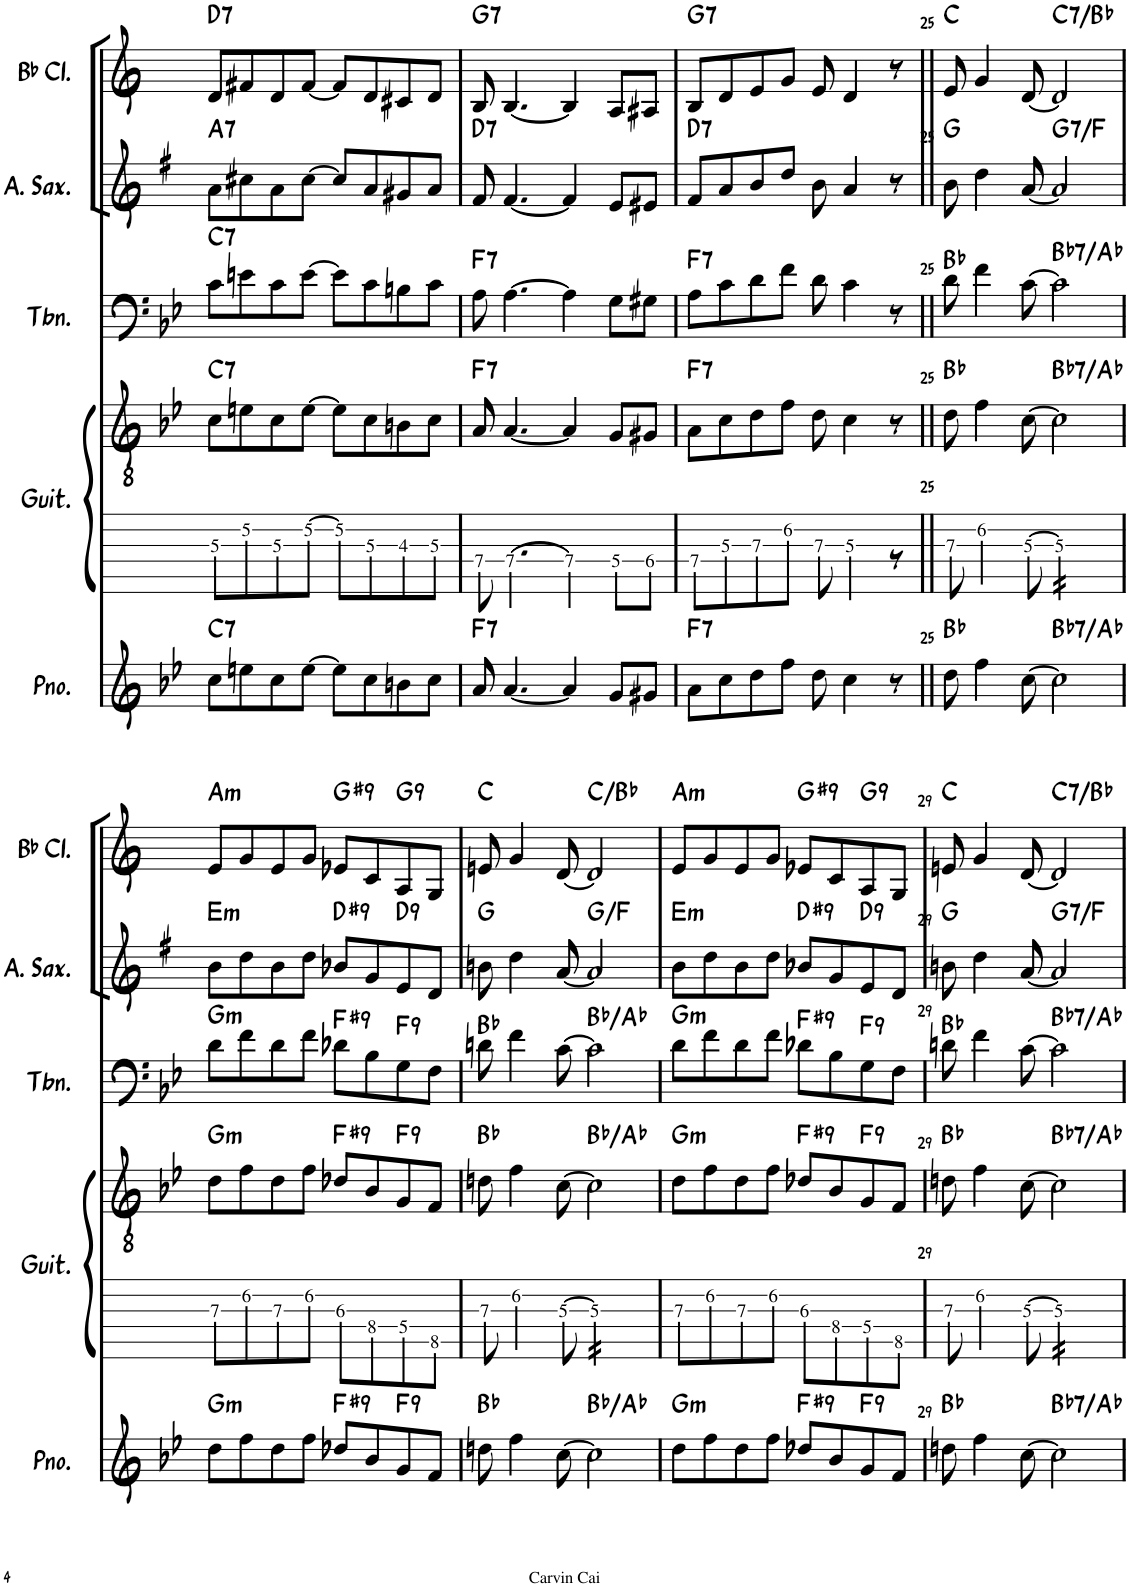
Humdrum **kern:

**kern	**harte	**kern	**kern	**harte	**kern	**harte	**kern	**harte	**kern	**harte
*part5	*part5	*part4	*part4	*part4	*part3	*part3	*part2	*part2	*part1	*part1
*staff6	*	*staff5	*staff4	*	*staff3	*	*staff2	*	*staff1	*
*I"钢琴	*	*I"原音吉他	*	*	*I"长号	*	*I"中音萨克斯	*	*I"降B调单簧管	*
!!LO:PB:g=z
*clefG2	*	*	*clefGv2	*	*clefF4	*	*clefG2	*	*clefG2	*
*	*	*	*	*	*	*	*Trd5c9	*	*Trd1c2	*
*k[b-e-]	*	*k[b-e-]	*k[b-e-]	*	*k[b-e-]	*	*k[f#]	*	*k[]	*
*M4/4	*	*M4/4	*M4/4	*	*M4/4	*	*M4/4	*	*M4/4	*
=22	=22	=22	=22	=22	=22	=22	=22	=22	=22	=22
!	!LO:H:kt=7	!	!	!LO:H:kt=7	!	!LO:H:kt=7	!	!LO:H:kt=7	!	!LO:H:kt=7
8cc\L	C:7	8c\L	8c\L	C:7	8c\L	C:7	8a\L	A:7	8d/L	D:7
8een\	.	8e\	8en\	.	8en\	.	8cc#X\	.	8f#X/	.
8cc\	.	8cn\	8c\	.	8c\	.	8a\	.	8d/	.
[8ee\J	.	[8e\J	[8e\J	.	[8e\J	.	[8cc#\J	.	[8f#/J	.
8ee\L]	.	8e\L]	8e\L]	.	8e\L]	.	8cc#/L]	.	8f#/L]	.
8cc\	.	8c\	8c\	.	8c\	.	8a/	.	8d/	.
8bn\	.	8B\	8Bn\	.	8Bn\	.	8g#X/	.	8c#X/	.
8cc\J	.	8c\J	8c\J	.	8c\J	.	8a/J	.	8d/J	.
=23	=23	=23	=23	=23	=23	=23	=23	=23	=23	=23
!	!LO:H:kt=7	!	!	!LO:H:kt=7	!	!LO:H:kt=7	!	!LO:H:kt=7	!	!LO:H:kt=7
8a/	F:7	8A\	8A/	F:7	8A\	F:7	8f#/	D:7	8B/	G:7
[4.a/	.	[4.A\	[4.A/	.	[4.A\	.	[4.f#/	.	[4.B/	.
4a/]	.	4A\]	4A/]	.	4A\]	.	4f#/]	.	4B/]	.
8g/L	.	8G\L	8G/L	.	8G\L	.	8e/L	.	8A/L	.
8g#X/J	.	8G#\J	8G#X/J	.	8G#X\J	.	8e#X/J	.	8A#X/J	.
=24	=24	=24	=24	=24	=24	=24	=24	=24	=24	=24
!	!LO:H:kt=7	!	!	!LO:H:kt=7	!	!LO:H:kt=7	!	!LO:H:kt=7	!	!LO:H:kt=7
8a\L	F:7	8A\L	8A\L	F:7	8A\L	F:7	8f#/L	D:7	8B/L	G:7
8cc\	.	8c\	8c\	.	8c\	.	8a/	.	8d/	.
8dd\	.	8d\	8d\	.	8d\	.	8b/	.	8e/	.
8ff\J	.	8f\J	8f\J	.	8f\J	.	8dd/J	.	8g/J	.
8dd\	.	8d\	8d\	.	8d\	.	8b\	.	8e/	.
4cc\	.	4c\	4c\	.	4c\	.	4a/	.	4d/	.
8r	.	8r	8r	.	8r	.	8r	.	8r	.
=25||	=25||	=25||	=25||	=25||	=25||	=25||	=25||	=25||	=25||	=25||
8dd\	Bb:maj	8d\	8d\	Bb:maj	8d\	Bb:maj	8b\	G:maj	8e/	C:maj
4ff\	.	4f\	4f\	.	4f\	.	4dd\	.	4g/	.
[8cc\	.	[8c\	[8c\	.	[8c\	.	[8a/	.	[8d/	.
!	!LO:H:kt=7	!	!	!LO:H:kt=7	!	!LO:H:kt=7	!	!LO:H:kt=7	!	!LO:H:kt=7
2cc\]	Bb:7/b7	2c\]	2c\]	Bb:7/b7	2c\]	Bb:7/b7	2a/]	G:7/b7	2d/]	C:7/b7
!!LO:LB:g=z
=26	=26	=26	=26	=26	=26	=26	=26	=26	=26	=26
!	!LO:H:kt=m	!	!	!LO:H:kt=m	!	!LO:H:kt=m	!	!LO:H:kt=m	!	!LO:H:kt=m
8dd\L	G:min	8d\L	8d\L	G:min	8d\L	G:min	8b\L	E:min	8e/L	A:min
8ff\	.	8f\	8f\	.	8f\	.	8dd\	.	8g/	.
8dd\	.	8d\	8d\	.	8d\	.	8b\	.	8e/	.
8ff\J	.	8f\J	8f\J	.	8f\J	.	8dd\J	.	8g/J	.
!	!LO:H:kt=9	!	!	!LO:H:kt=9	!	!LO:H:kt=9	!	!LO:H:kt=9	!	!LO:H:kt=9
8dd-X/L	F#:9	8d-\L	8d-X/L	F#:9	8d-X\L	F#:9	8b-X/L	D#:9	8e-X/L	G#:9
8b-/	.	8B-\	8B-/	.	8B-\	.	8g/	.	8c/	.
!	!LO:H:kt=9	!	!	!LO:H:kt=9	!	!LO:H:kt=9	!	!LO:H:kt=9	!	!LO:H:kt=9
8g/	F:9	8G\	8G/	F:9	8G\	F:9	8e/	D:9	8A/	G:9
8f/J	.	8F\J	8F/J	.	8F\J	.	8d/J	.	8G/J	.
=27	=27	=27	=27	=27	=27	=27	=27	=27	=27	=27
8ddn\	Bb:maj	8dn\	8dn\	Bb:maj	8dn\	Bb:maj	8bn\	G:maj	8en/	C:maj
4ff\	.	4f\	4f\	.	4f\	.	4dd\	.	4g/	.
[8cc\	.	[8c\	[8c\	.	[8c\	.	[8a/	.	[8d/	.
2cc\]	Bb:maj/b7	2c\]	2c\]	Bb:maj/b7	2c\]	Bb:maj/b7	2a/]	G:maj/b7	2d/]	C:maj/b7
=28	=28	=28	=28	=28	=28	=28	=28	=28	=28	=28
!	!LO:H:kt=m	!	!	!LO:H:kt=m	!	!LO:H:kt=m	!	!LO:H:kt=m	!	!LO:H:kt=m
8dd\L	G:min	8d\L	8d\L	G:min	8d\L	G:min	8b\L	E:min	8e/L	A:min
8ff\	.	8f\	8f\	.	8f\	.	8dd\	.	8g/	.
8dd\	.	8d\	8d\	.	8d\	.	8b\	.	8e/	.
8ff\J	.	8f\J	8f\J	.	8f\J	.	8dd\J	.	8g/J	.
!	!LO:H:kt=9	!	!	!LO:H:kt=9	!	!LO:H:kt=9	!	!LO:H:kt=9	!	!LO:H:kt=9
8dd-X/L	F#:9	8d-X\L	8d-X/L	F#:9	8d-X\L	F#:9	8b-X/L	D#:9	8e-X/L	G#:9
8b-/	.	8B-\	8B-/	.	8B-\	.	8g/	.	8c/	.
!	!LO:H:kt=9	!	!	!LO:H:kt=9	!	!LO:H:kt=9	!	!LO:H:kt=9	!	!LO:H:kt=9
8g/	F:9	8G\	8G/	F:9	8G\	F:9	8e/	D:9	8A/	G:9
8f/J	.	8F\J	8F/J	.	8F\J	.	8d/J	.	8G/J	.
=29	=29	=29	=29	=29	=29	=29	=29	=29	=29	=29
8ddn\	Bb:maj	8dn\	8dn\	Bb:maj	8dn\	Bb:maj	8bn\	G:maj	8en/	C:maj
4ff\	.	4f\	4f\	.	4f\	.	4dd\	.	4g/	.
[8cc\	.	[8c\	[8c\	.	[8c\	.	[8a/	.	[8d/	.
!	!LO:H:kt=7	!	!	!LO:H:kt=7	!	!LO:H:kt=7	!	!LO:H:kt=7	!	!LO:H:kt=7
2cc\]	Bb:7/b7	2c\]	2c\]	Bb:7/b7	2c\]	Bb:7/b7	2a/]	G:7/b7	2d/]	C:7/b7
=	=	=	=	=	=	=	=	=	=	=
*-	*-	*-	*-	*-	*-	*-	*-	*-	*-	*-
